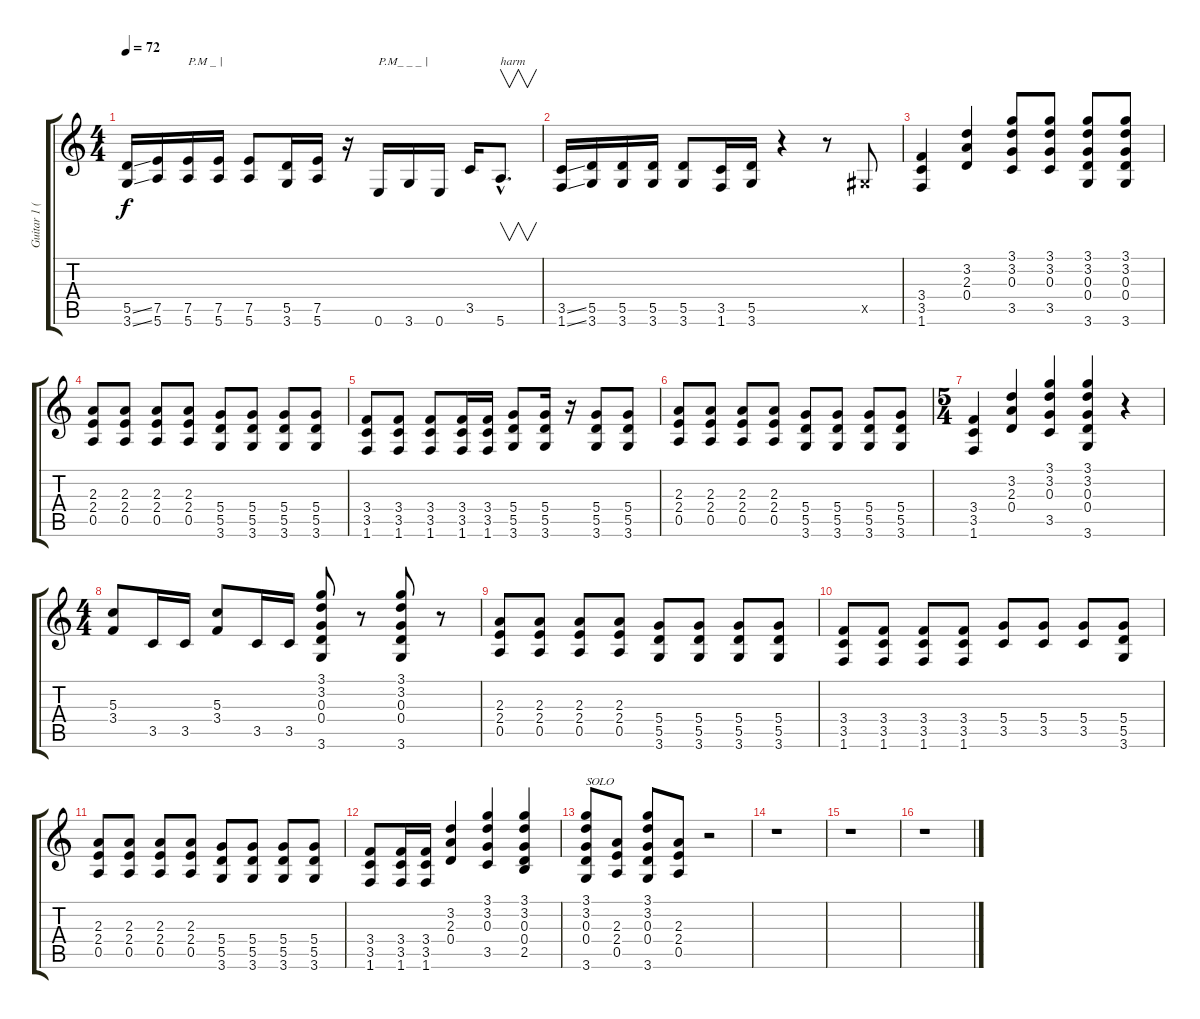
\track ("Guitar 1 (Disto)" "Guitar 1 (") {instrument distortionguitar}
\staff {score tabs}
\tuning (E4 B3 G3 D3 A2 E2) {hide}
\ts (4 4)
\tempo 72
\clef g2
\ks c
(5.5{ss} 3.6{ss}).16{dy f} (7.5 5.6).16 (7.5 5.6).16{txt "P.M _ |"} (7.5 5.6).16 (7.5 5.6).8 (5.5 3.6).16 (7.5 5.6).16 r.16 0.6.16{txt "P.M_ _ _ |"} 3.6.16 0.6.16 3.5.16 5.6{hac}.8{v d txt "harm"} |
(3.5{ss} 1.6{ss}).16 (5.5 3.6).16 (5.5 3.6).16 (5.5 3.6).16 (5.5 3.6).8 (3.5 1.6).16 (5.5 3.6).16 r.4 r.8 -1.5{x}.8 |
(3.4 3.5 1.6).4 (3.2 2.3 0.4).4 (3.1 3.2 0.3 3.5).8 (3.1 3.2 0.3 3.5).8 (3.1 3.2 0.3 0.4 3.6).8 (3.1 3.2 0.3 0.4 3.6).8 |
(2.3 2.4 0.5).8 (2.3 2.4 0.5).8 (2.3 2.4 0.5).8 (2.3 2.4 0.5).8 (5.4 5.5 3.6).8 (5.4 5.5 3.6).8 (5.4 5.5 3.6).8 (5.4 5.5 3.6).8 |
(3.4 3.5 1.6).8 (3.4 3.5 1.6).8 (3.4 3.5 1.6).8 (3.4 3.5 1.6).16 (3.4 3.5 1.6).16 (5.4 5.5 3.6).8 (5.4 5.5 3.6).16 r.16 (5.4 5.5 3.6).8 (5.4 5.5 3.6).8 |
(2.3 2.4 0.5).8 (2.3 2.4 0.5).8 (2.3 2.4 0.5).8 (2.3 2.4 0.5).8 (5.4 5.5 3.6).8 (5.4 5.5 3.6).8 (5.4 5.5 3.6).8 (5.4 5.5 3.6).8 |
\ts (5 4)
(3.4 3.5 1.6).4 (3.2 2.3 0.4).4 (3.1 3.2 0.3 3.5).4 (3.1 3.2 0.3 0.4 3.6).4 r.4 |
\ts (4 4)
(5.3 3.4).8 3.5.16 3.5.16 (5.3 3.4).8 3.5.16 3.5.16 (3.1 3.2 0.3 0.4 3.6).8 r.8 (3.1 3.2 0.3 0.4 3.6).8 r.8 |
(2.3 2.4 0.5).8 (2.3 2.4 0.5).8 (2.3 2.4 0.5).8 (2.3 2.4 0.5).8 (5.4 5.5 3.6).8 (5.4 5.5 3.6).8 (5.4 5.5 3.6).8 (5.4 5.5 3.6).8 |
(3.4 3.5 1.6).8 (3.4 3.5 1.6).8 (3.4 3.5 1.6).8 (3.4 3.5 1.6).8 (5.4 3.5).8 (5.4 3.5).8 (5.4 3.5).8 (5.4 5.5 3.6).8 |
(2.3 2.4 0.5).8 (2.3 2.4 0.5).8 (2.3 2.4 0.5).8 (2.3 2.4 0.5).8 (5.4 5.5 3.6).8 (5.4 5.5 3.6).8 (5.4 5.5 3.6).8 (5.4 5.5 3.6).8 |
(3.4 3.5 1.6).8 (3.4 3.5 1.6).16 (3.4 3.5 1.6).16 (3.2 2.3 0.4).4 (3.1 3.2 0.3 3.5).4 (3.1 3.2 0.3 0.4 2.5).4 |
(3.1 3.2 0.3 0.4 3.6).8{txt "SOLO"} (2.3 2.4 0.5).8 (3.1 3.2 0.3 0.4 3.6).8 (2.3 2.4 0.5).8 r.2 |
r.1 |
r.1 |
r.1
